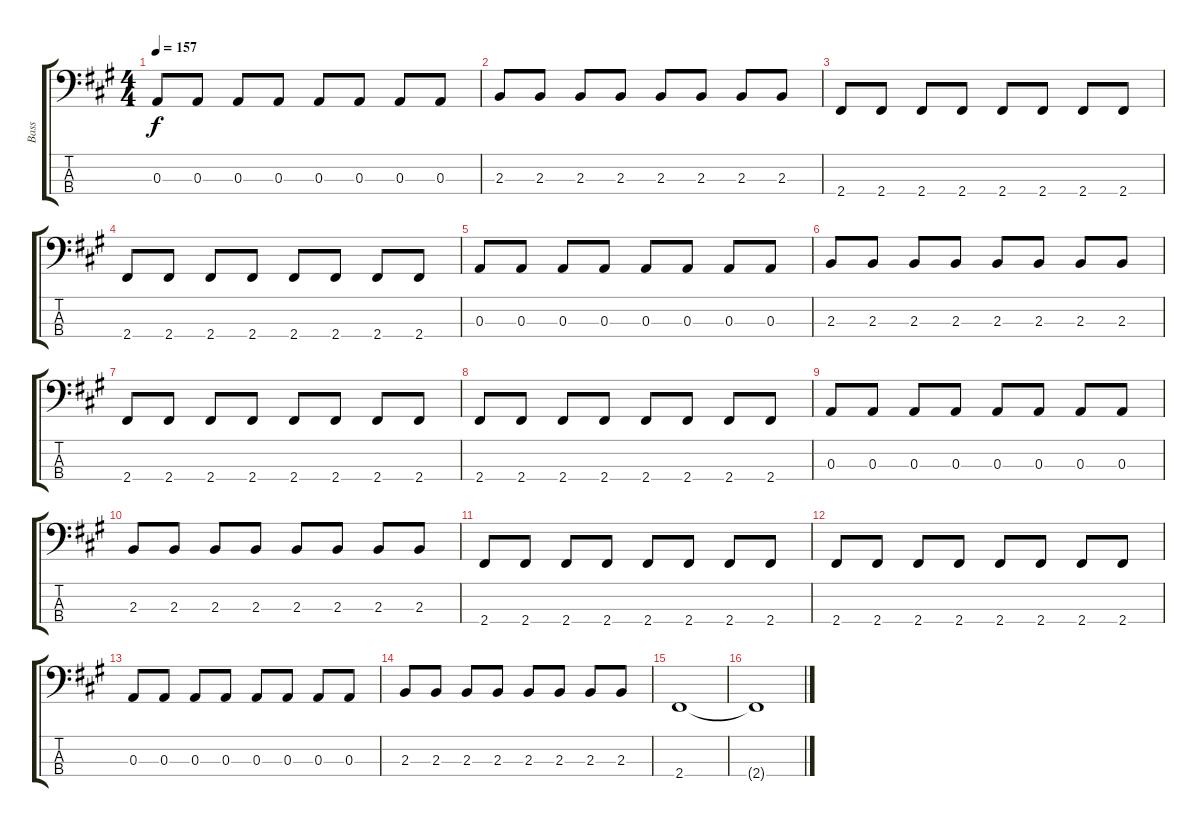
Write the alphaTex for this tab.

\track ("Bass" "Bass") {instrument electricbasspick}
\staff {score tabs}
\tuning (G2 D2 A1 E1) {hide}
\ts (4 4)
\tempo 157
\clef f4
\ks f#minor
0.3.8{dy f} 0.3.8 0.3.8 0.3.8 0.3.8 0.3.8 0.3.8 0.3.8 |
2.3.8 2.3.8 2.3.8 2.3.8 2.3.8 2.3.8 2.3.8 2.3.8 |
2.4.8 2.4.8 2.4.8 2.4.8 2.4.8 2.4.8 2.4.8 2.4.8 |
2.4.8 2.4.8 2.4.8 2.4.8 2.4.8 2.4.8 2.4.8 2.4.8 |
0.3.8 0.3.8 0.3.8 0.3.8 0.3.8 0.3.8 0.3.8 0.3.8 |
2.3.8 2.3.8 2.3.8 2.3.8 2.3.8 2.3.8 2.3.8 2.3.8 |
2.4.8 2.4.8 2.4.8 2.4.8 2.4.8 2.4.8 2.4.8 2.4.8 |
2.4.8 2.4.8 2.4.8 2.4.8 2.4.8 2.4.8 2.4.8 2.4.8 |
0.3.8 0.3.8 0.3.8 0.3.8 0.3.8 0.3.8 0.3.8 0.3.8 |
2.3.8 2.3.8 2.3.8 2.3.8 2.3.8 2.3.8 2.3.8 2.3.8 |
2.4.8 2.4.8 2.4.8 2.4.8 2.4.8 2.4.8 2.4.8 2.4.8 |
2.4.8 2.4.8 2.4.8 2.4.8 2.4.8 2.4.8 2.4.8 2.4.8 |
0.3.8 0.3.8 0.3.8 0.3.8 0.3.8 0.3.8 0.3.8 0.3.8 |
2.3.8 2.3.8 2.3.8 2.3.8 2.3.8 2.3.8 2.3.8 2.3.8 |
2.4.1 |
2.4{t}.1
